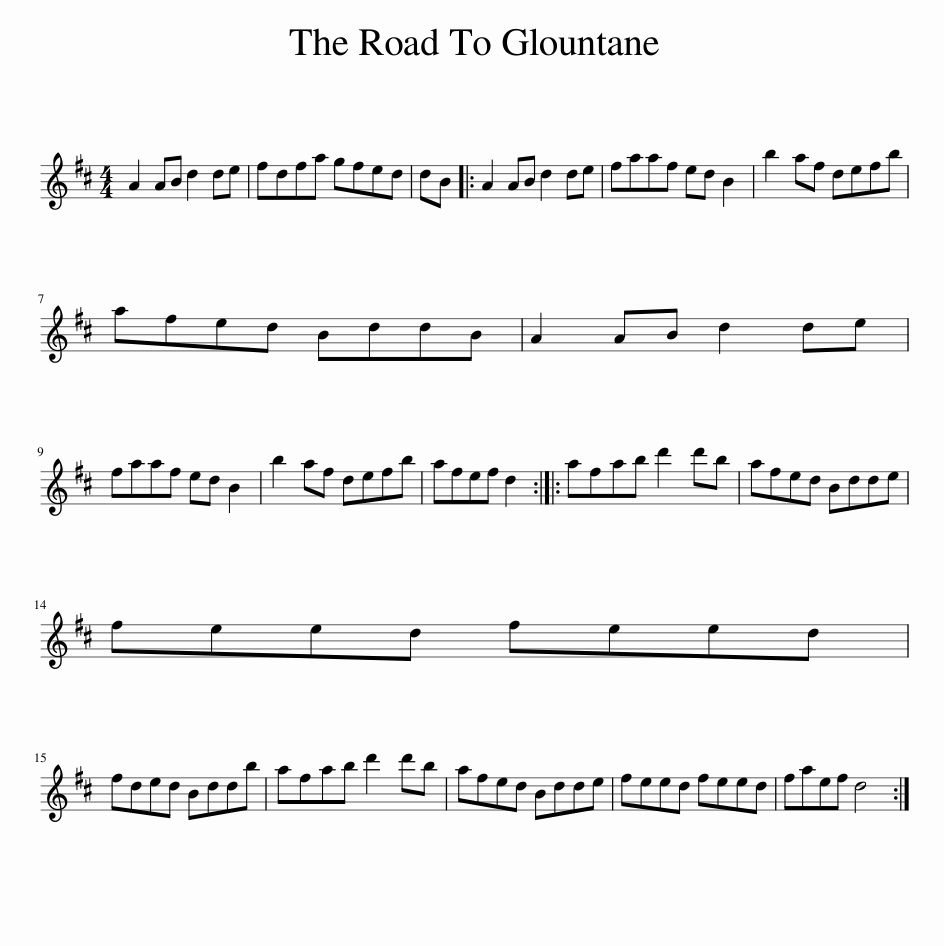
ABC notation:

X:1
L:1/8
M:4/4
I:linebreak $
K:D
V:1 treble
V:1
 A2 AB d2 de | fdfa gfed | dB |: A2 AB d2 de | faaf ed B2 | %5
 b2 af defb |$ afed BddB | A2 AB d2 de |$ faaf ed B2 | b2 af defb | %10
 afef d2 :: afab d'2 d'b | afed Bdde |$ feed feed |$ fded Bddb | %15
 afab d'2 d'b | afed Bdde | feed feed | faef d4 :| %19
